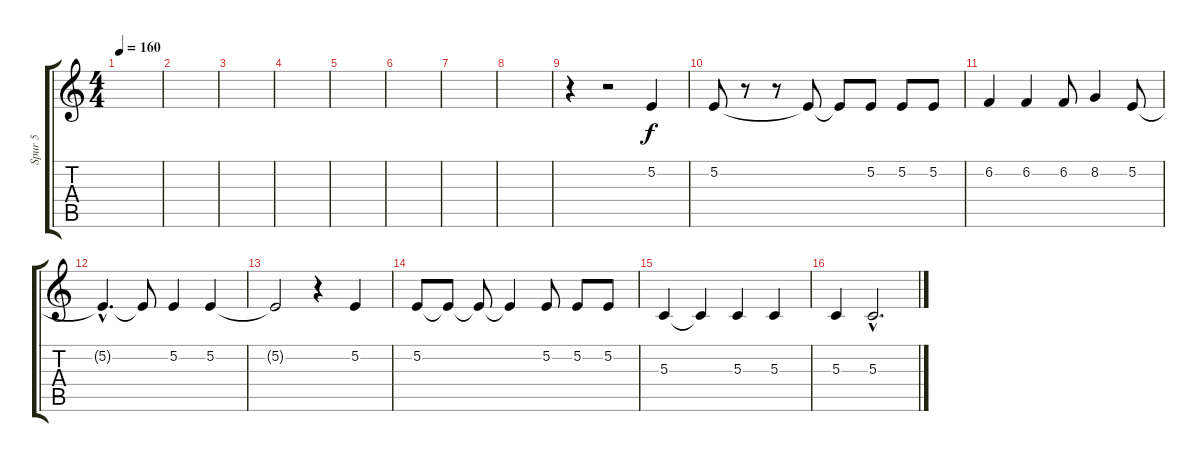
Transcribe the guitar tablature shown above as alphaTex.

\track ("Spur 5" "Spur 5") {instrument bassoon}
\staff {score tabs}
\tuning (E4 B3 G3 D3 A2 E2) {hide}
\ts (4 4)
\tempo 160
\clef g2
\ks c
|
|
|
|
|
|
|
|
r.4 r.2 5.2.4 |
5.2.8 r.8 r.8 5.2{t}.8 5.2{t}.8 5.2.8 5.2.8 5.2.8 |
6.2.4 6.2.4 6.2.8 8.2.4 5.2.8 |
5.2{hac t}.4{d} 5.2{t}.8 5.2.4 5.2.4 |
5.2{t}.2 r.4 5.2.4 |
5.2.8 5.2{t}.8 5.2{t}.8 5.2{t}.4 5.2.8 5.2.8 5.2.8 |
5.3.4 5.3{t}.4 5.3.4 5.3.4 |
5.3.4 5.3{hac}.2{d}
